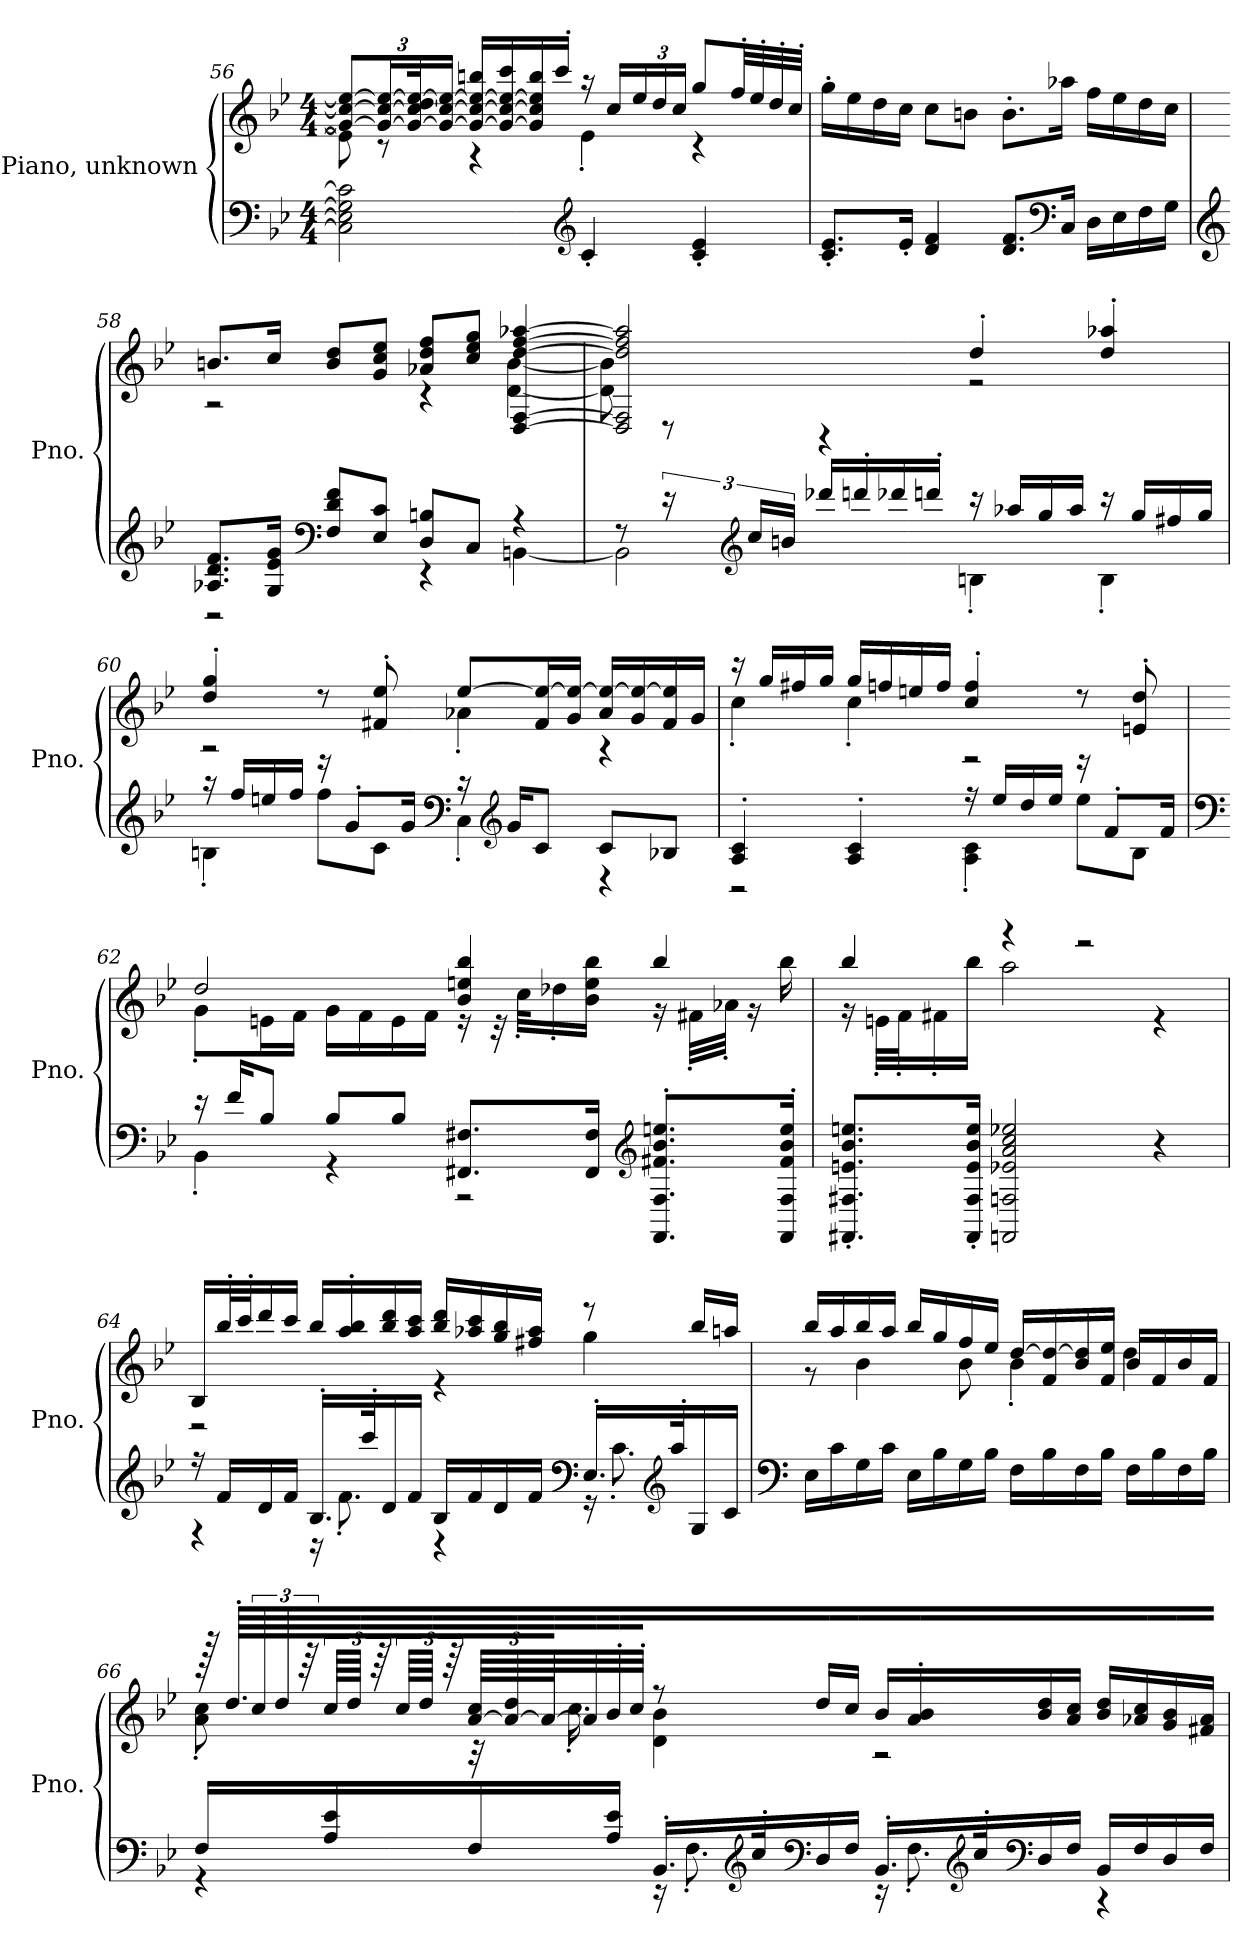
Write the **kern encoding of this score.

**kern	**kern
*part1	*part1
*staff2	*staff1
*I"Piano, unknown	*
*I'Pno.	*
!!LO:LB:g=z
*clefF4	*clefG2
*k[b-e-]	*k[b-e-]
*M4/4	*M4/4
=56	=56
*	*^
2C\] 2E-\] 2G\] 2c\]	8g/_ 8cc/_ 8ee-/_L	8e-\]
*	*Xbrackettup	*
.	24g/_ 24cc/_ 24ee-/_L	8r
.	48g/_ 48cc/_ 48dd/ 48ee-/_K	.
.	16g/_ 16cc/_ 16ee-/_JJ	.
.	16g/_ 16cc/_ 16ee-/_ 16bbn/LL	4r
.	16g/_ 16cc/_ 16ee-/_ 16ccc/	.
.	16g/] 16cc/] 16ee-/] 16bb/	.
.	16ccc'/JJ	.
*clefG2	*	*
4c'/	16r	4e-'\
.	16cc/LL	.
.	24ee-/	.
.	24dd/	.
.	24cc/JJ	.
4c/' 4e-/'	8gg/L	4r
.	32ff'/LL	.
.	32ee-'/	.
.	32dd'/	.
.	32cc'/JJJ	.
*	*v	*v
=57	=57
8.c/' 8.e-/'L	16gg'\LL
.	16ee-\
.	16dd\
16e-'/Jk	16cc\JJ
4d/ 4f/	8cc\L
.	8bn\J
8.d/ 8.f/L	8.b'\L
*clefF4	*
16C/Jk	16aa-X\Jk
16D\LL	16ff\LL
16E-\	16ee-\
16F\	16dd\
16G\JJ	16cc\JJ
!!LO:LB:g=z
=58	=58
*clefG2	*
*^	*^
8.A-X/ 8.d/ 8.f/L	2r	8.bn/L	2r
16G/ 16e-/ 16g/Jk	.	16cc/Jk	.
*clefF4	*	*	*
8F/ 8d/ 8f/L	.	8b/ 8dd/L	.
8E-/ 8c/J	.	8g/ 8cc/ 8ee-/J	.
8D/ 8Bn/L	4r	8a-X/ 8dd/ 8ff/L	4r
8C/J	.	8cc/ 8ee-/ 8gg/J	.
4r	[4BBn\	[4D/ [4F/ [4dd/ [4ff/ [4aa-X/	[4d\ [4b\
=59	=59	=59	=59
8r	2BB\]	2D/] 2F/] 2dd/] 2ff/] 2aa-/]	8d\] 8b\]
24r	.	.	8r
*clefG2	*	*	*
24cc/LL	.	.	.
24bn/JJ	.	.	.
16ddd-X/LL	.	.	4r
16dddn'/	.	.	.
16ddd-X/	.	.	.
16dddn'/JJ	.	.	.
16r	4Bn'\	4dd'/	2r
16aa-X/LL	.	.	.
16gg/	.	.	.
16aa-/JJ	.	.	.
16r	4B'\	4dd/' 4aa-X/'	.
16gg/LL	.	.	.
16ff#X/	.	.	.
16gg/JJ	.	.	.
!!LO:LB:g=z	!!
=60	=60	=60	=60
16r	4Bn'\	4dd/' 4gg/'	2r
16ff/LL	.	.	.
16een/	.	.	.
16ff/JJ	.	.	.
16r	8ff\L	8r	.
8g'/L	.	.	.
.	8c\J	8f#X/' 8ee-/'	.
16g/Jk	.	.	.
*clefF4	*	*	*
16r	4C'\	[8ee-/L	4a-X'\
*clefG2	*	*	*
16g/KL	.	.	.
8c/J	.	16f#/ 16ee-/_L	.
.	.	16g/ 16ee-/_JJ	.
8c/L	4r	16a-/ 16ee-/_LL	4r
.	.	16g/ 16ee-/_	.
8B-X/J	.	16f#/ 16ee-/]	.
.	.	16g/JJ	.
=61	=61	=61	=61
4A/' 4c/'	2r	16r	4cc'\
.	.	16gg/LL	.
.	.	16ff#X/	.
.	.	16gg/JJ	.
4A/' 4c/'	.	16gg/LL	4cc'\
.	.	16ffn/	.
.	.	16een/	.
.	.	16ff/JJ	.
16r	4A\' 4c\'	4cc/' 4ff/'	2r
16ee-/LL	.	.	.
16dd/	.	.	.
16ee-/JJ	.	.	.
16r	8ee-\L	8r	.
8f'/L	.	.	.
.	8B-\J	8en/' 8dd/'	.
16f/Jk	.	.	.
!!LO:LB:g=z	!!
=62	=62	=62	=62
*clefF4	*	*	*
16r	4BB-'\	2dd/	8g'\L
16f/KL	.	.	.
8B-/J	.	.	16en\L
.	.	.	16f\JJ
8B-/L	4r	.	16g\LL
.	.	.	16f\
8B-/J	.	.	16e\
.	.	.	16f\JJ
8.FF#X/ 8.F#X/L	2r	4b-/ 4een/ 4bb-/	16r
.	.	.	32r
.	.	.	32cc'\KLL
.	.	.	16dd-X'\
16FF#/ 16F#/Jk	.	.	16b-\ 16ee\ 16bb-\JJ
*clefG2	*	*	*
8.FF#/' 8.F#/' 8.f#X/' 8.b-/' 8.een/'L	.	4bb-/	16r
.	.	.	32f#X'\LLL
.	.	.	32a-X'\JJJ
.	.	.	16r
16FF#/' 16F#/' 16f#/' 16b-/' 16ee/'Jk	.	.	16bb-\
*v	*v	*	*
=63	=63	=63
8.FF#X/' 8.F#X/' 8.en/' 8.b-/' 8.een/'L	4bb-/	16r
.	.	32en'\LLL
.	.	32f'\J
.	.	16f#X'\
16FF#/' 16F#/' 16e/' 16b-/' 16ee/'Jk	.	16bb-\JJ
2FFn/ 2Fn/ 2e-X/ 2a/ 2cc/ 2ee-X/	4r	2aa\
.	2r	.
4r	.	4r
!!LO:LB:g=z	!!
=64	=64	=64
*^	*	*
16r	4r	16B-/LL	2r
16f/LL	.	32bb-'/L	.
.	.	32ccc'/J	.
16d/	.	16ddd/	.
16f/JJ	.	16ccc/JJ	.
16.B-'/LL	16r	16bb-/LL	.
.	8.f'\	16aa/' 16bb-/'	.
32ccc'/K	.	.	.
16d/	.	16bb-/ 16ddd/	.
16f/JJ	.	16aa/ 16ccc/JJ	.
16B-/LL	4r	16bb-/ 16ddd/LL	4r
16f/	.	16aa-X/ 16ccc/	.
16d/	.	16gg/ 16bb-/	.
16f/JJ	.	16ff#X/ 16aa-/JJ	.
*clefF4	*	*	*
16.E-'/LL	16r	8r	4gg\
.	8.c'\	.	.
*clefG2	*	*	*
32aa'/K	.	.	.
16G/	.	16bb-/LL	.
16c/JJ	.	16aan/JJ	.
*v	*v	*	*
!!LO:PB:g=z	!!
=65	=65	=65
*clefF4	*	*
16E-\LL	16bb-/LL	8r
16c\	16aa/	.
16G\	16bb-/	4b-\
16c\JJ	16aa/JJ	.
16E-\LL	16bb-/LL	.
16B-\	16gg/	.
16G\	16ff/	8b-\
16B-\JJ	16ee-/JJ	.
16F\LL	[16dd/LL	4b-'\
16B-\	16f/ 16dd/_	.
16F\	16b-/ 16dd/]	.
16B-\JJ	16f/ 16ee-/JJ	.
16F\LL	16b-/LL	4dd\
16B-\	16f/	.
16F\	16b-/	.
16B-\JJ	16f/JJ	.
!!LO:LB:g=z	!!
=66	=66	=66
*^	*	*
16F/LL	4r	128r	8a\' 8cc\'
.	.	64.dd'/LLLL	.
*	*	*brackettup	*
.	.	96cc/	.
.	.	96dd/JJJJ	.
.	.	96r	.
16A/ 16e-/	.	96cc/LLLL	.
.	.	96dd/JJJJ	.
.	.	96r	.
.	.	96cc/LLLL	.
.	.	96dd/JJJJ	.
.	.	96r	.
*	*	*Xbrackettup	*
16F/	.	[96a/ 96cc/LLLL	32r
.	.	96a/_ 96dd/	.
.	.	96a/J_	.
.	.	32a/]	16.cc'\
16A/ 16e-/JJ	.	32b-'/	.
.	.	32cc'/JJJ	.
16.BB-'/LL	16r	8r	4d\ 4b-\
.	8.F'\	.	.
*clefG2	*	*	*
32cc'/K	.	.	.
*clefF4	*	*	*
16D/	.	16dd/LL	.
16F/JJ	.	16cc/JJ	.
16.BB-'/LL	16r	16b-/LL	2r
.	8.F'\	16a/' 16b-/'	.
*clefG2	*	*	*
32cc'/K	.	.	.
*clefF4	*	*	*
16D/	.	16b-/ 16dd/	.
16F/JJ	.	16a/ 16cc/JJ	.
16BB-/LL	4r	16b-/ 16dd/LL	.
16F/	.	16a-X/ 16cc/	.
16D/	.	16g/ 16b-/	.
16F/JJ	.	16f#X/ 16a-/JJ	.
*v	*v	*	*
*	*v	*v
=	=
*-	*-
